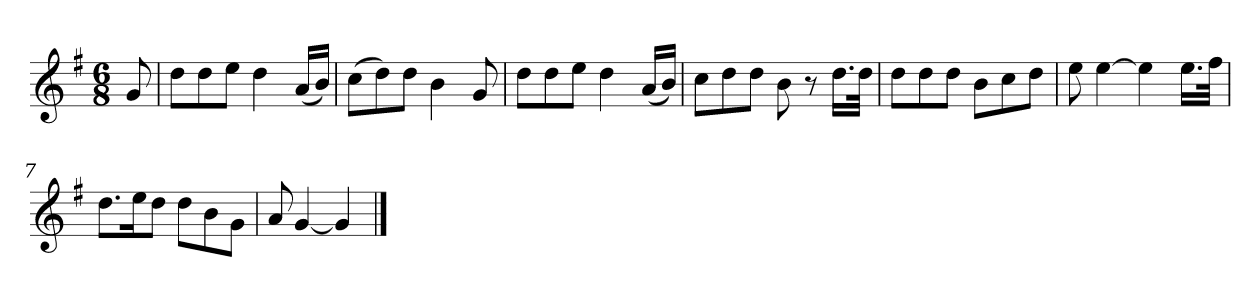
**kern
*part1
*staff1
*k[f#]
*M6/8
*MM120
=
8g
=1
8ddL
8dd
8eeJ
4dd
(16aLL
16bJJ)
=2
(8ccL
8dd)
8ddJ
4b
8g
=3
8ddL
8dd
8eeJ
4dd
(16aLL
16bJJ)
=4
8ccL
8dd
8ddJ
8b
8r
16.ddLL
32ddJJk
=5
8ddL
8dd
8ddJ
8bL
8cc
8ddJ
=6
8ee
[4ee
4ee]
16.eeLL
32ff#JJk
=7
8.ddL
16eeK
8ddJ
8ddL
8b
8gJ
=8
8a
[4g
4g]
==
*-
